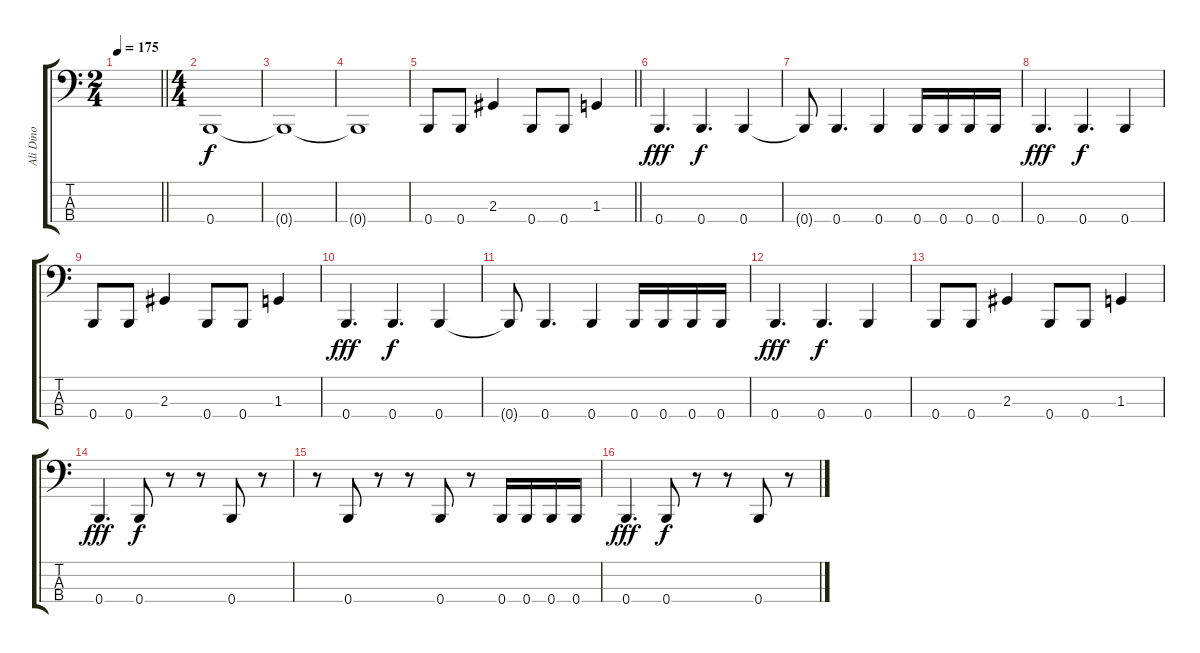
\track ("Ali Dino" "Ali Dino") {instrument electricbasspick}
\staff {score tabs}
\tuning (E2 B1 Gb1 B0) {hide}
\ts (2 4)
\tempo 175
\clef f4
\barLineRight lightlight
\ks c
|
\ts (4 4)
0.4.1 |
0.4{t}.1 |
0.4{t}.1 |
\barLineRight lightlight
0.4.8 0.4.8 2.3.4 0.4.8 0.4.8 1.3.4 |
0.4.4{d dy fff volume 16} 0.4.4{d dy f volume 13} 0.4.4 |
0.4{t}.8 0.4.4{d} 0.4.4 0.4.16 0.4.16 0.4.16 0.4.16 |
0.4.4{d dy fff} 0.4.4{d dy f} 0.4.4 |
0.4.8 0.4.8 2.3.4 0.4.8 0.4.8 1.3.4 |
0.4.4{d dy fff} 0.4.4{d dy f} 0.4.4 |
0.4{t}.8 0.4.4{d} 0.4.4 0.4.16 0.4.16 0.4.16 0.4.16 |
0.4.4{d dy fff} 0.4.4{d dy f} 0.4.4 |
0.4.8 0.4.8 2.3.4 0.4.8 0.4.8 1.3.4 |
0.4.4{d dy fff} 0.4.8{dy f} r.8 r.8 0.4.8 r.8 |
r.8 0.4.8 r.8 r.8 0.4.8 r.8 0.4.16 0.4.16 0.4.16 0.4.16 |
0.4.4{d dy fff} 0.4.8{dy f} r.8 r.8 0.4.8 r.8
